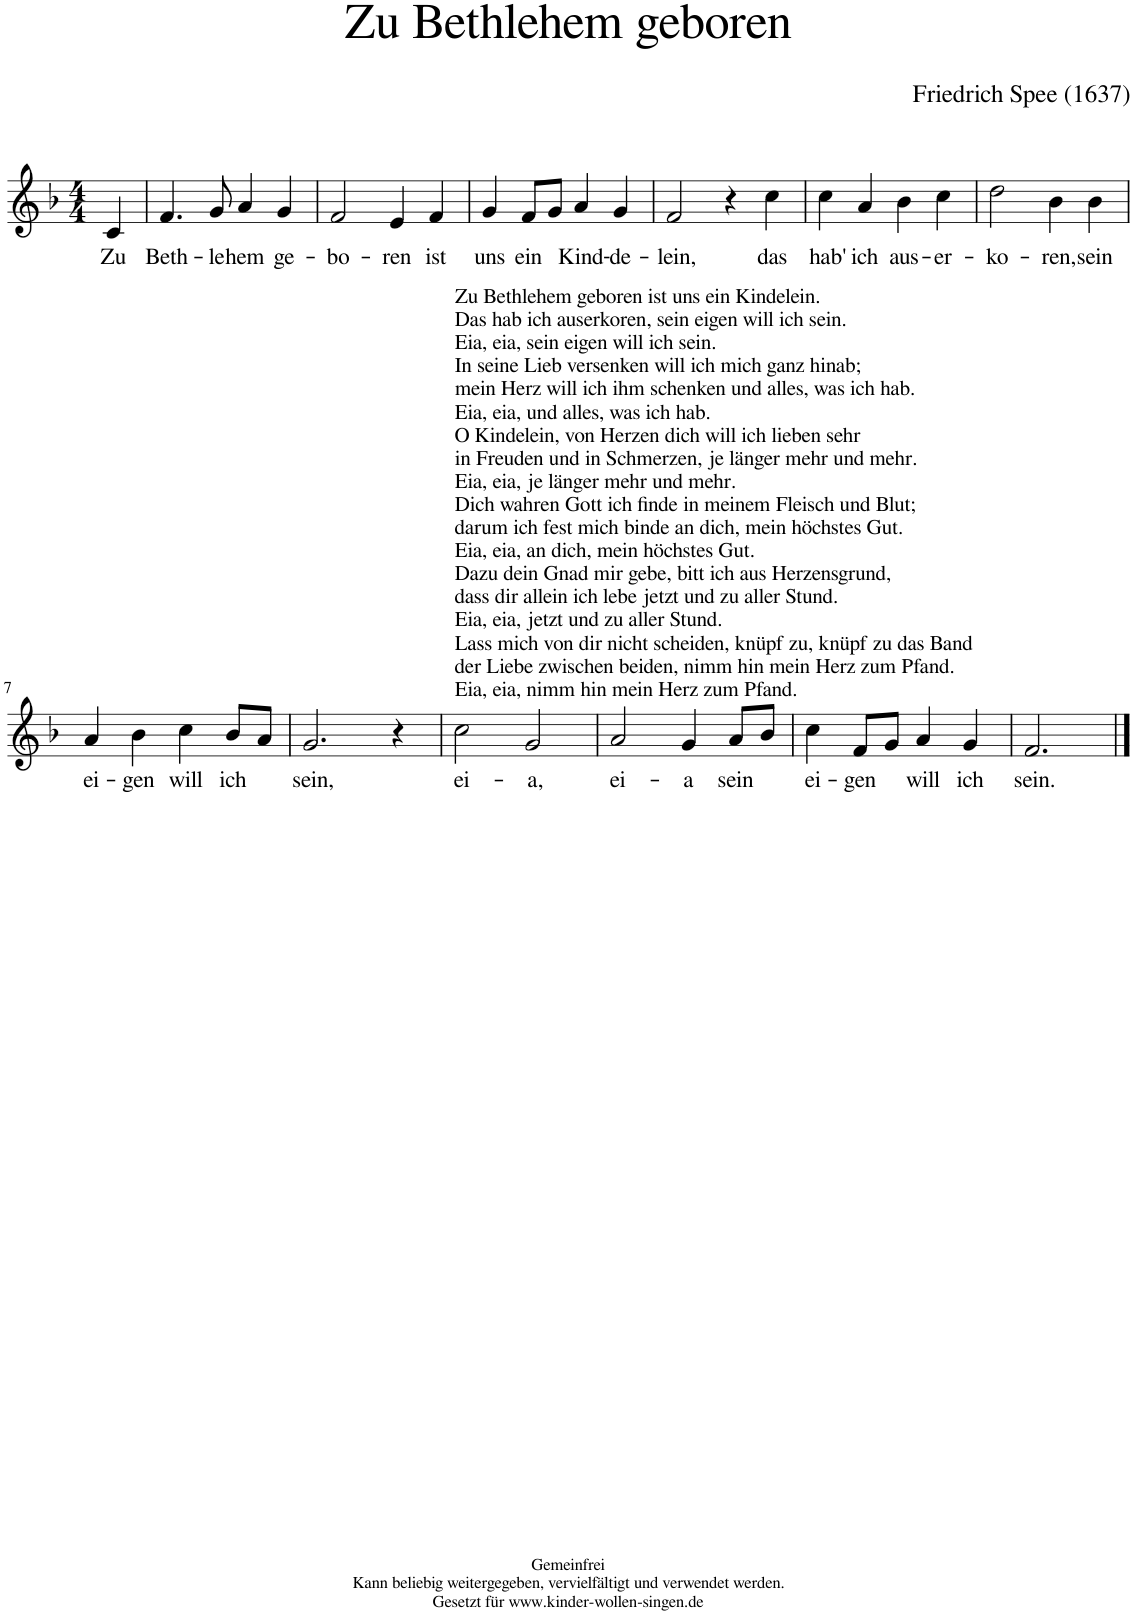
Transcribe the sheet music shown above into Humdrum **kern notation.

**kern	**text
*part1	*part1
*staff1	*staff1
*I"Voice	*
*clefG2	*
*k[b-]	*
*M4/4	*
=	=
!	!LO:LY:b
4c/	Zu
=1	=1
!	!LO:LY:b
4.f/	Beth-
!	!LO:LY:b
8g/	le-
!	!LO:LY:b
4a/	hem
!	!LO:LY:b
4g/	ge-
=2	=2
!	!LO:LY:b
2f/	bo-
!	!LO:LY:b
4e/	ren
!	!LO:LY:b
4f/	ist
=3	=3
!	!LO:LY:b
4g/	uns
!	!LO:LY:b
8f/L	ein
8g/J	.
!	!LO:LY:b
4a/	Kind-
!	!LO:LY:b
4g/	de-
=4	=4
!	!LO:LY:b
2f/	lein,
4r	.
!	!LO:LY:b
4cc\	das
=5	=5
!	!LO:LY:b
4cc\	hab'
!	!LO:LY:b
4a/	ich
!	!LO:LY:b
4b-\	aus-
!	!LO:LY:b
4cc\	er-
=6	=6
!	!LO:LY:b
2dd\	ko-
!	!LO:LY:b
4b-\	ren,
!	!LO:LY:b
4b-\	sein
!!LO:LB:g=z
=7	=7
!	!LO:LY:b
4a/	ei-
!	!LO:LY:b
4b-\	gen
!	!LO:LY:b
4cc\	will
!	!LO:LY:b
8b-/L	ich
8a/J	.
=8	=8
!	!LO:LY:b
2.g/	sein,
4r	.
=9	=9
!LO:TX:a:t=Zu Bethlehem geboren ist uns ein Kindelein.	!
!LO:TX:a:t=Das hab ich auserkoren, sein eigen will ich sein.	!
!LO:TX:a:t=Eia, eia, sein eigen will ich sein.	!
!LO:TX:a:t=In seine Lieb versenken will ich mich ganz hinab;	!
!LO:TX:a:t=mein Herz will ich ihm schenken und alles, was ich hab.	!
!LO:TX:a:t=Eia, eia, und alles, was ich hab.	!
!LO:TX:a:t=O Kindelein, von Herzen dich will ich lieben sehr	!
!LO:TX:a:t=in Freuden und in Schmerzen, je länger mehr und mehr.	!
!LO:TX:a:t=Eia, eia, je länger mehr und mehr.	!
!LO:TX:a:t=Dich wahren Gott ich finde in meinem Fleisch und Blut;	!
!LO:TX:a:t=darum ich fest mich binde an dich, mein höchstes Gut.	!
!LO:TX:a:t=Eia, eia, an dich, mein höchstes Gut.	!
!LO:TX:a:t=Dazu dein Gnad mir gebe, bitt ich aus Herzensgrund,	!
!LO:TX:a:t=dass dir allein ich lebe jetzt und zu aller Stund.	!
!LO:TX:a:t=Eia, eia, jetzt und zu aller Stund.	!
!LO:TX:a:t=Lass mich von dir nicht scheiden, knüpf zu, knüpf zu das Band	!
!LO:TX:a:t=der Liebe zwischen beiden, nimm hin mein Herz zum Pfand.	!
!LO:TX:a:t=Eia, eia, nimm hin mein Herz zum Pfand.	!
!	!LO:LY:b
2cc\	ei-
!	!LO:LY:b
2g/	a,
=10	=10
!	!LO:LY:b
2a/	ei-
!	!LO:LY:b
4g/	a
!	!LO:LY:b
8a/L	sein
8b-/J	.
=11	=11
!	!LO:LY:b
4cc\	ei-
!	!LO:LY:b
8f/L	gen
8g/J	.
!	!LO:LY:b
4a/	will
!	!LO:LY:b
4g/	ich
=11X1	=11X1
!	!LO:LY:b
2.f/	sein.
==	==
*-	*-
